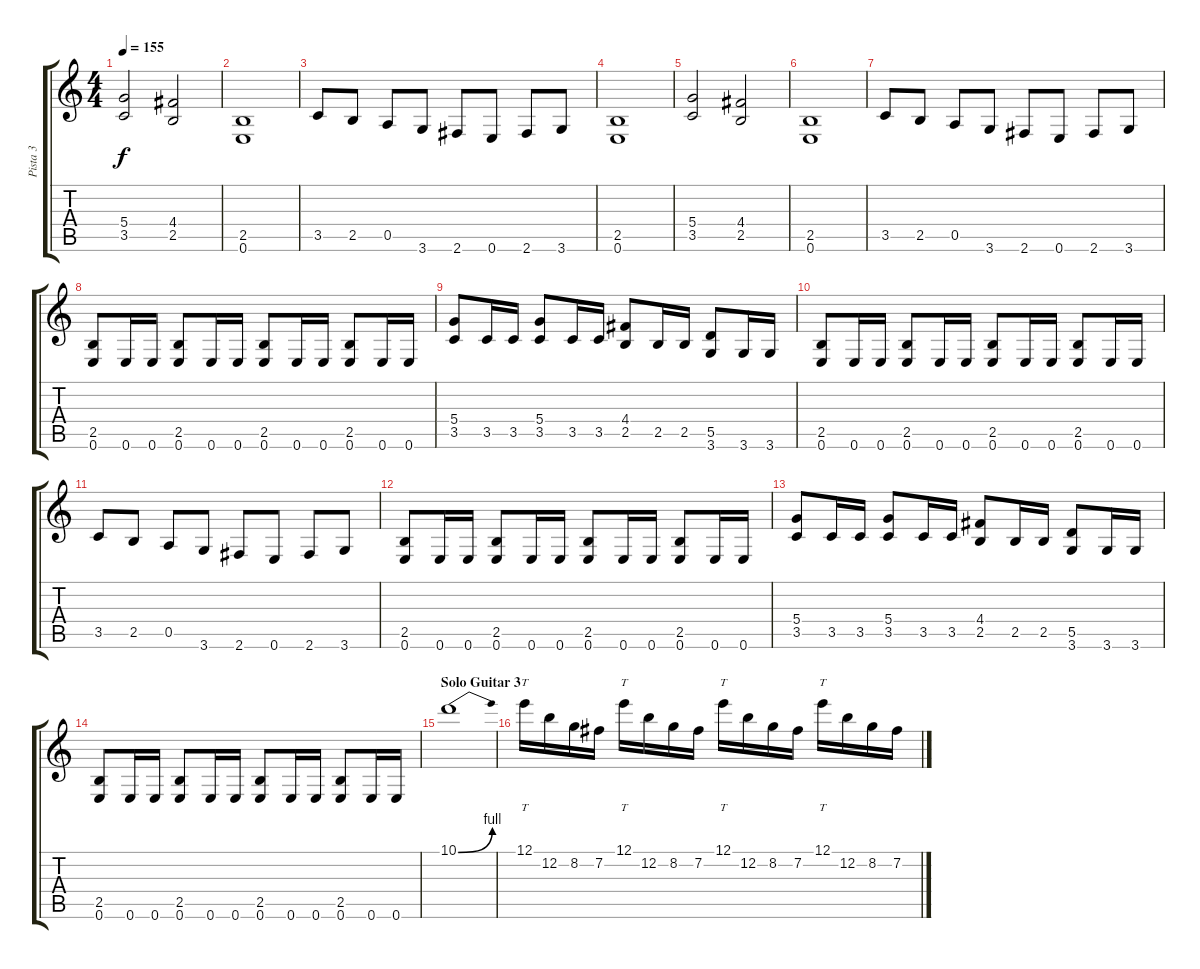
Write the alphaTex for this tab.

\track ("Pista 3" "Pista 3") {instrument distortionguitar}
\staff {score tabs}
\tuning (E4 B3 G3 D3 A2 E2) {hide}
\ts (4 4)
\tempo 155
\clef g2
\ks c
(5.4 3.5).2{dy f} (4.4 2.5).2 |
(2.5 0.6).1 |
3.5.8 2.5.8 0.5.8 3.6.8 2.6.8 0.6.8 2.6.8 3.6.8 |
(2.5 0.6).1 |
(5.4 3.5).2 (4.4 2.5).2 |
(2.5 0.6).1 |
3.5.8 2.5.8 0.5.8 3.6.8 2.6.8 0.6.8 2.6.8 3.6.8 |
(2.5 0.6).8 0.6.16 0.6.16 (2.5 0.6).8 0.6.16 0.6.16 (2.5 0.6).8 0.6.16 0.6.16 (2.5 0.6).8 0.6.16 0.6.16 |
(5.4 3.5).8 3.5.16 3.5.16 (5.4 3.5).8 3.5.16 3.5.16 (4.4 2.5).8 2.5.16 2.5.16 (5.5 3.6).8 3.6.16 3.6.16 |
(2.5 0.6).8 0.6.16 0.6.16 (2.5 0.6).8 0.6.16 0.6.16 (2.5 0.6).8 0.6.16 0.6.16 (2.5 0.6).8 0.6.16 0.6.16 |
3.5.8 2.5.8 0.5.8 3.6.8 2.6.8 0.6.8 2.6.8 3.6.8 |
(2.5 0.6).8 0.6.16 0.6.16 (2.5 0.6).8 0.6.16 0.6.16 (2.5 0.6).8 0.6.16 0.6.16 (2.5 0.6).8 0.6.16 0.6.16 |
(5.4 3.5).8 3.5.16 3.5.16 (5.4 3.5).8 3.5.16 3.5.16 (4.4 2.5).8 2.5.16 2.5.16 (5.5 3.6).8 3.6.16 3.6.16 |
(2.5 0.6).8 0.6.16 0.6.16 (2.5 0.6).8 0.6.16 0.6.16 (2.5 0.6).8 0.6.16 0.6.16 (2.5 0.6).8 0.6.16 0.6.16 |
\section ("" "Solo Guitar 3")
10.1{be (bend 0 0 60 4)}.1{volume 16 balance 8} |
12.1.16{tt} 12.2.16 8.2.16 7.2.16 12.1.16{tt} 12.2.16 8.2.16 7.2.16 12.1.16{tt} 12.2.16 8.2.16 7.2.16 12.1.16{tt} 12.2.16 8.2.16 7.2.16
